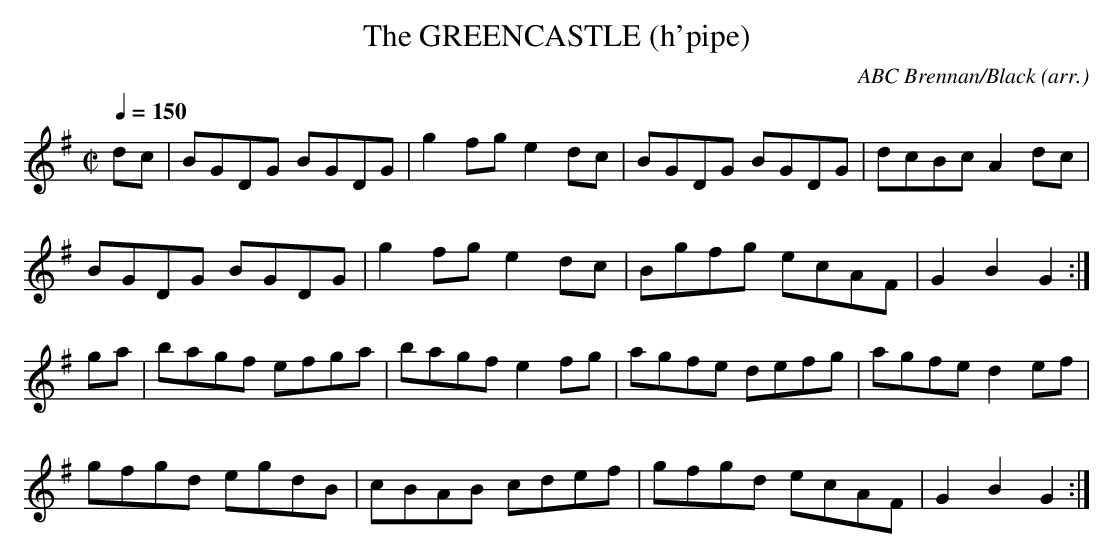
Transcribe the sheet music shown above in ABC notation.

X:1
T:GREENCASTLE (h'pipe), The
C:ABC Brennan/Black (arr.)
Q:1/4=150
M:C|
L:1/8 % dotted rhythm
K:G
dc|BGDG BGDG|g2fg e2dc|BGDG BGDG|dcBc A2dc|
BGDG BGDG|g2fg e2dc|Bgfg ecAF|G2B2G2:|
ga|bagf efga|bagf e2fg|agfe defg|agfe d2ef|
gfgd egdB|cBAB cdef|gfgd ecAF|G2B2G2:|
